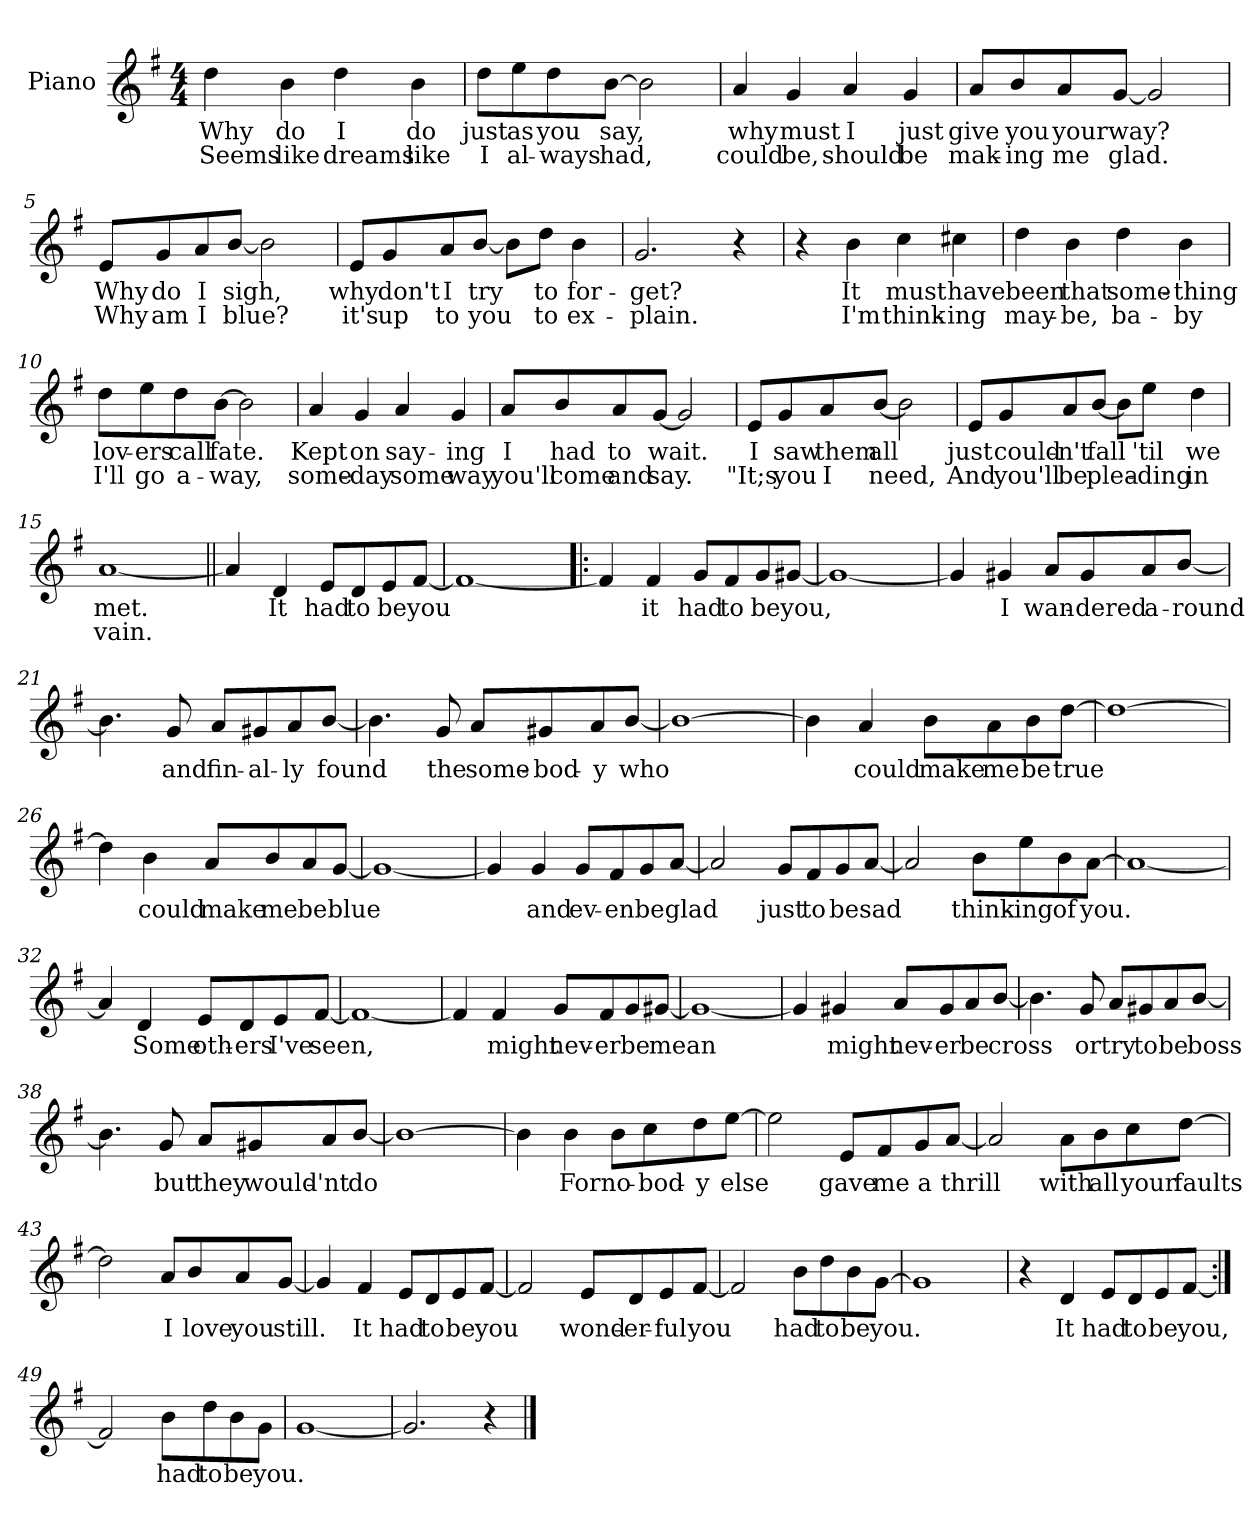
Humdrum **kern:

**kern	**text	**text
*part1	*part1	*part1
*staff1	*staff1	*staff1
*I"Piano	*	*
*I'Pno.	*	*
*clefG2	*	*
*k[f#]	*	*
*G:	*	*
*M4/4	*	*
=1	=1	=1
4dd\	Why	Seems
4b\	do	like
4dd\	I	dreams
4b\	do	like
=2	=2	=2
8dd\L	just	I
8ee\	as	al-
8dd\	you	-ways
[8b\J	say,	had,
2b\]	.	.
=3	=3	=3
4a/	why	could
4g/	must	be,
4a/	I	should
4g/	just	be
!!LO:LB:g=z
=4	=4	=4
8a/L	give	mak-
8b/	you	-ing
8a/	your	me
[8g/J	way?	glad.
2g/]	.	.
=5	=5	=5
8e/L	Why	Why
8g/	do	am
8a/	I	I
[8b/J	sigh,	blue?
2b\]	.	.
=6	=6	=6
8e/L	why	it's
8g/	don't	up
8a/	I	to
[8b/J	try	you
8b\L]	.	.
8dd\J	to	to
4b\	for-	ex-
!!LO:LB:g=z
=7	=7	=7
2.g/	-get?	-plain.
4r	.	.
=8	=8	=8
4r	.	.
4b\	It	I'm
4cc\	must	think-
4cc#X\	have	-ing
=9	=9	=9
4dd\	been	may-
4b\	that	-be,
4dd\	some-	ba-
4b\	-thing	-by
!!LO:LB:g=z
=10	=10	=10
8dd\L	lov-	I'll
8ee\	-ers	go
8dd\	call	a-
[8b\J	fate.	-way,
2b\]	.	.
=11	=11	=11
4a/	Kept	some-
4g/	on	-day
4a/	say-	some
4g/	-ing	way
=12	=12	=12
8a/L	I	you'll
8b/	had	come
8a/	to	and
[8g/J	wait.	say.
2g/]	.	.
!!LO:LB:g=z
=13	=13	=13
8e/L	I	"It;s
8g/	saw	you
8a/	them	I
[8b/J	all	need,
2b\]	.	.
=14	=14	=14
8e/L	just	And
8g/	could-	you'll
8a/	-n't	be
[8b/J	fall	plea-
8b\L]	.	.
8ee\J	'til	-ding
4dd\	we	in
=15	=15	=15
[1a	met.	vain.
!!LO:PB:g=z
=16||	=16||	=16||
4a/]	.	.
4d/	It	.
8e/L	had	.
8d/	to	.
8e/	be	.
[8f#/J	you	.
=17	=17	=17
1f#_	.	.
=18!|:	=18!|:	=18!|:
4f#/]	.	.
4f#/	it	.
8g/L	had	.
8f#/	to	.
8g/	be	.
[8g#X/J	you,	.
=19	=19	=19
1g#_	.	.
!!LO:LB:g=z
=20	=20	=20
4g#/]	.	.
4g#X/	I	.
8a/L	wan-	.
8g#/	-dered	.
8a/	a-	.
[8b/J	-round	.
=21	=21	=21
4.b\]	.	.
8g/	and	.
8a/L	fin-	.
8g#X/	-al-	.
8a/	-ly	.
[8b/J	found	.
=22	=22	=22
4.b\]	.	.
8g/	the	.
8a/L	some-	.
8g#X/	-bod-	.
8a/	-y	.
[8b/J	who	.
!!LO:LB:g=z
=23	=23	=23
1b_	.	.
=24	=24	=24
4b\]	.	.
4a/	could	.
8b\L	make	.
8a\	me	.
8b\	be	.
[8dd\J	true	.
=25	=25	=25
1dd_	.	.
=26	=26	=26
4dd\]	.	.
4b\	could	.
8a/L	make	.
8b/	me	.
8a/	be	.
[8g/J	blue	.
=27	=27	=27
1g_	.	.
!!LO:LB:g=z
=28	=28	=28
4g/]	.	.
4g/	and	.
8g/L	ev-	.
8f#/	-en	.
8g/	be	.
[8a/J	glad	.
=29	=29	=29
2a/]	.	.
8g/L	just	.
8f#/	to	.
8g/	be	.
[8a/J	sad	.
=30	=30	=30
2a/]	.	.
8b\L	think-	.
8ee\	-ing	.
8b\	of	.
[8a\J	you.	.
=31	=31	=31
1a_	.	.
!!LO:LB:g=z
=32	=32	=32
4a/]	.	.
4d/	Some	.
8e/L	oth-	.
8d/	-ers	.
8e/	I've	.
[8f#/J	seen,	.
=33	=33	=33
1f#_	.	.
=34	=34	=34
4f#/]	.	.
4f#/	might	.
8g/L	nev-	.
8f#/	-er	.
8g/	be	.
[8g#X/J	mean	.
=35	=35	=35
1g#_	.	.
!!LO:LB:g=z
=36	=36	=36
4g#/]	.	.
4g#X/	might	.
8a/L	nev-	.
8g#/	-er	.
8a/	be	.
[8b/J	cross	.
=37	=37	=37
4.b\]	.	.
8g/	or	.
8a/L	try	.
8g#X/	to	.
8a/	be	.
[8b/J	boss	.
=38	=38	=38
4.b\]	.	.
8g/	but	.
8a/L	they	.
8g#X/	would-	.
8a/	-'nt	.
[8b/J	do	.
!!LO:LB:g=z
=39	=39	=39
1b_	.	.
=40	=40	=40
4b\]	.	.
4b\	For	.
8b\L	no-	.
8cc\	-bod-	.
8dd\	-y	.
[8ee\J	else	.
=41	=41	=41
2ee\]	.	.
8e/L	gave	.
8f#/	me	.
8g/	a	.
[8a/J	thrill	.
=42	=42	=42
2a/]	.	.
8a\L	with	.
8b\	all	.
8cc\	your	.
[8dd\J	faults	.
!!LO:LB:g=z
=43	=43	=43
2dd\]	.	.
8a/L	I	.
8b/	love	.
8a/	you	.
[8g/J	still.	.
=44	=44	=44
4g/]	.	.
4f#/	It	.
8e/L	had	.
8d/	to	.
8e/	be	.
[8f#/J	you	.
=45	=45	=45
2f#/]	.	.
8e/L	wond-	.
8d/	-er-	.
8e/	-ful	.
[8f#/J	you	.
!!LO:LB:g=z
=46	=46	=46
2f#/]	.	.
8b\L	had	.
8dd\	to	.
8b\	be	.
[8g\J	you.	.
=47	=47	=47
1g]	.	.
=48	=48	=48
4r	.	.
4d/	It	.
8e/L	had	.
8d/	to	.
8e/	be	.
[8f#/J	you,	.
=49:|!	=49:|!	=49:|!
2f#/]	.	.
8b\L	had	.
8dd\	to	.
8b\	be	.
8g\J	you.	.
=50	=50	=50
[1g	.	.
=51	=51	=51
2.g/]	.	.
4r	.	.
==	==	==
*-	*-	*-
